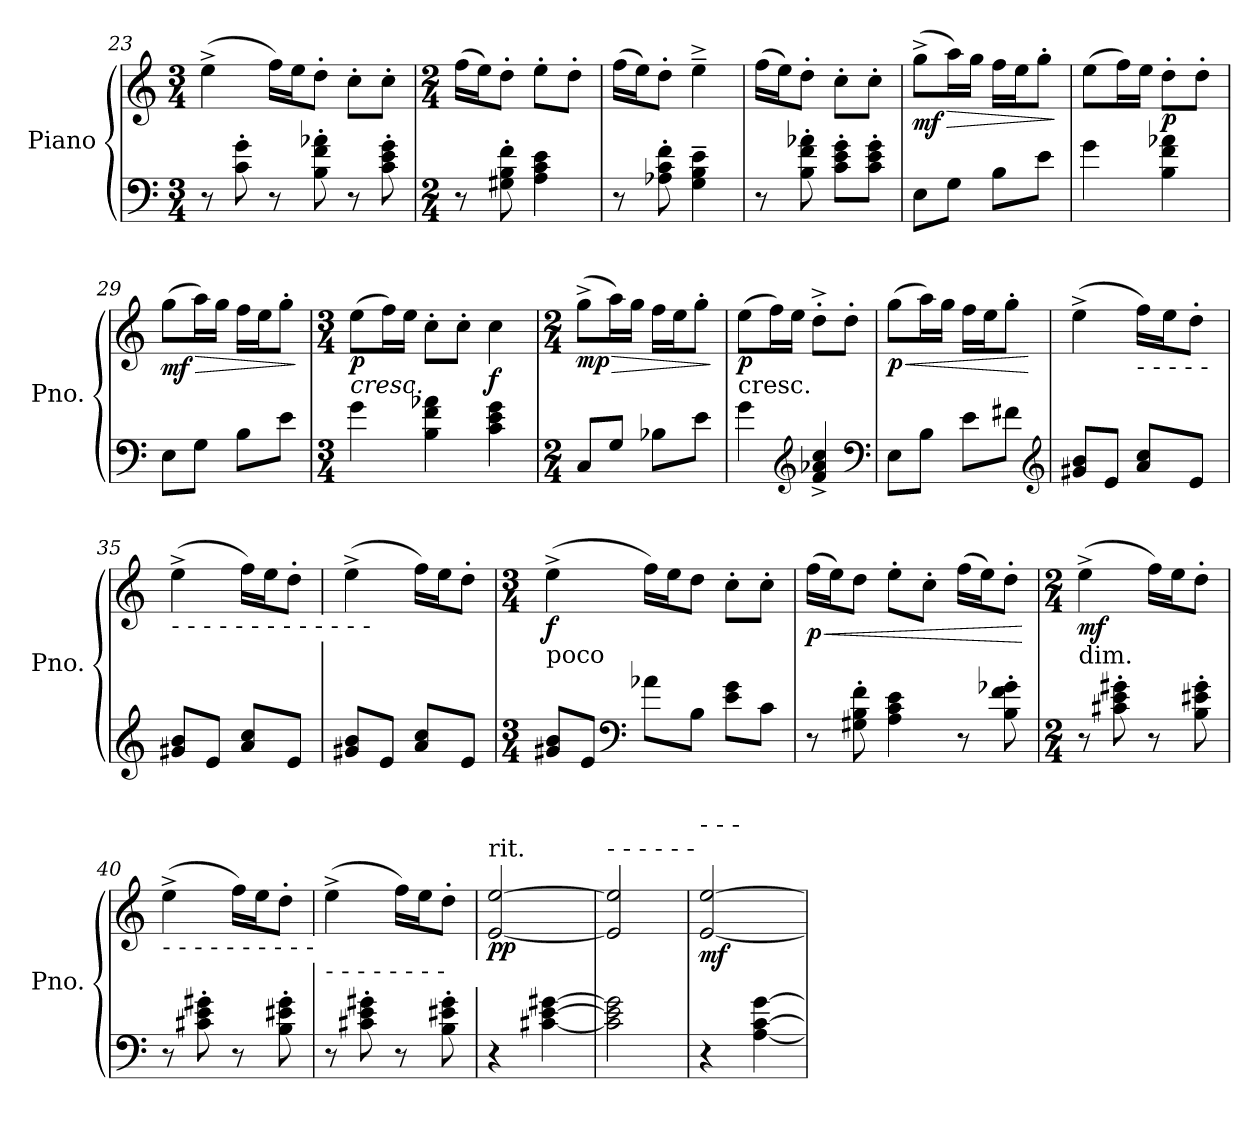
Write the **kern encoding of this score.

**kern	**kern	**dynam
*part1	*part1	*part1
*staff2	*staff1	*staff1/2
*I"Piano	*	*
*I'Pno.	*	*
*clefF4	*clefG2	*
*k[]	*k[]	*
*C:	*C:	*
*M3/4	*M3/4	*
=23	=23	=23
8r	(4ee^\	.
8c\' 8g\'	.	.
8r	16ff\LL)	.
.	16ee\J	.
8B\' 8f\' 8a-X\'	8dd'\J	.
8r	8cc'\L	.
8c\' 8e\' 8g\'	8cc'\J	.
=24	=24	=24
*M2/4	*M2/4	*
8r	(16ff\LL	.
.	16ee\J)	.
8G#X\' 8B\' 8f\'	8dd'\J	.
4A\ 4c\ 4e\	8ee'\L	.
.	8dd'\J	.
!!LO:PB:g=z
=25	=25	=25
8r	(16ff\LL	.
.	16ee\J)	.
8A-X\' 8c\' 8f\'	8dd'\J	.
4G\~ 4B\~ 4e\~	4ee~^\	.
=26	=26	=26
8r	(16ff\LL	.
.	16ee\J)	.
8B\' 8f\' 8a-X\'	8dd'\J	.
8c\' 8e\' 8g\'L	8cc'\L	.
8c\' 8e\' 8g\'J	8cc'\J	.
=27	=27	=27
!	!	!LO:HP:b
!	!	!LO:DY:n=1:b
8E\L	(8gg^\L	> mf
8G\J	16aa\L)	.
.	16gg\JJ	.
8B\L	16ff\LL	.
.	16ee\J	.
8e\J	8gg'\J	.
.	.	]
=28	=28	=28
4g\	(8ee\L	.
.	16ff\L)	.
.	16ee\JJ	.
!	!	!LO:DY:b
4B\ 4f\ 4a-X\	8dd'\L	p
.	8dd'\J	.
=29	=29	=29
!	!	!LO:HP:b
!	!	!LO:DY:n=1:b
8E\L	(8gg\L	> mf
8G\J	16aa\L)	.
.	16gg\JJ	.
8B\L	16ff\LL	.
.	16ee\J	.
8e\J	8gg'\J	.
.	.	]
=30	=30	=30
*M3/4	*M3/4	*
!	!	!LO:HP:b
!	!	!LO:DY:n=1:b
4g\	(8ee\L	< p
.	16ff\L)	.
.	16ee\JJ	.
4B\ 4f\ 4a-X\	8cc'\L	.
.	8cc'\J	.
!	!	!LO:DY:n=2:b
4c\ 4e\ 4g\	4cc\	f
.	.	[
!!LO:LB:g=z
=31	=31	=31
*M2/4	*M2/4	*
!	!	!LO:HP:b
!	!	!LO:DY:n=1:b
8C/L	(8gg^\L	> mp
8G/J	16aa\L)	.
.	16gg\JJ	.
8B-X\L	16ff\LL	.
.	16ee\J	.
8e\J	8gg'\J	.
.	.	]
=32	=32	=32
!	!LO:TX:b:t=cresc.	!
!	!	!LO:DY:b
4g\	(8ee\L	p
.	16ff\L)	.
.	16ee\JJ	.
*clefG2	*	*
4f/^ 4a-X/^ 4cc/^	8dd'^\L	.
.	8dd'\J	.
*clefF4	*	*
=33	=33	=33
!	!	!LO:HP:b
!	!	!LO:DY:n=1:b
8E\L	(8gg\L	< p
8B\J	16aa\L)	.
.	16gg\JJ	.
8e\L	16ff\LL	.
.	16ee\J	.
8f#X\J	8gg'\J	.
*clefG2	*	*
.	.	[
=34	=34	=34
8g#X/ 8b/L	(4ee^\	.
8e/J	.	.
!	!LO:TX:b:t=-  -  -  -  -	!
8a/ 8cc/L	16ff\LL)	.
.	16ee\J	.
8e/J	8dd'\J	.
=35	=35	=35
!	!LO:TX:b:t=-  -  -  -  -  -  -  -  -  -  -  -  -	!
8g#X/ 8b/L	(4ee^\	.
8e/J	.	.
8a/ 8cc/L	16ff\LL)	.
.	16ee\J	.
8e/J	8dd'\J	.
=36	=36	=36
8g#X/ 8b/L	(4ee^\	.
8e/J	.	.
8a/ 8cc/L	16ff\LL)	.
.	16ee\J	.
8e/J	8dd'\J	.
!!LO:LB:g=z
=37	=37	=37
*M3/4	*M3/4	*
!	!LO:TX:b:t=poco	!
!	!	!LO:DY:b
8g#X/ 8b/L	(4ee^\	f
8e/J	.	.
*clefF4	*	*
8a-X\L	16ff\LL)	.
.	16ee\J	.
8B\J	8dd\J	.
8e\ 8g#\L	8cc'\L	.
8c\J	8cc'\J	.
=38	=38	=38
!	!	!LO:HP:b
!	!	!LO:DY:n=1:b
8r	(16ff\LL	< p
.	16ee\J)	.
8G#X\' 8B\' 8f\'	8dd\J	.
4A\ 4c\ 4e\	8ee'\L	.
.	8cc'\J	.
8r	(16ff\LL	.
.	16ee\J)	.
8B\' 8f\' 8g-X\'	8dd'\J	.
.	.	[
=39	=39	=39
*M2/4	*M2/4	*
!	!LO:TX:b:t=dim.	!
!	!	!LO:DY:b
8r	(4ee^\	mf
8c#X\' 8e\' 8g#X\'	.	.
8r	16ff\LL)	.
.	16ee\J	.
8B\' 8e#X\' 8g#\'	8dd'\J	.
=40	=40	=40
!	!LO:TX:b:t=-  -  -  -  -  -  -  -  -  -	!
8r	(4ee^\	.
8c#X\' 8e\' 8g#X\'	.	.
8r	16ff\LL)	.
.	16ee\J	.
8B\' 8e#X\' 8g#\'	8dd'\J	.
=41	=41	=41
!	!LO:TX:b:t=-  -  -  -  -  -  -  -	!
8r	(4ee^\	.
8c#X\' 8e\' 8g#X\'	.	.
8r	16ff\LL)	.
.	16ee\J	.
8B\' 8e#X\' 8g#\'	8dd'\J	.
!!LO:LB:g=z
=42	=42	=42
!	!LO:TX:a:t=rit.	!
!	!	!LO:DY:b
4r	[2e/ [2ee/	pp
[4c#X\ [4e\ [4g#X\	.	.
=43	=43	=43
!	!LO:TX:a:t=-  -  -  -  -  -	!
2c#\] 2e\] 2g#\]	2e/] 2ee/]	.
=44	=44	=44
!	!LO:TX:a:t=-  -  -	!
!	!	!LO:DY:b
4r	[2e/ [2ee/	mf
[4A\ [4c\ [4g\	.	.
=	=	=
*-	*-	*-
